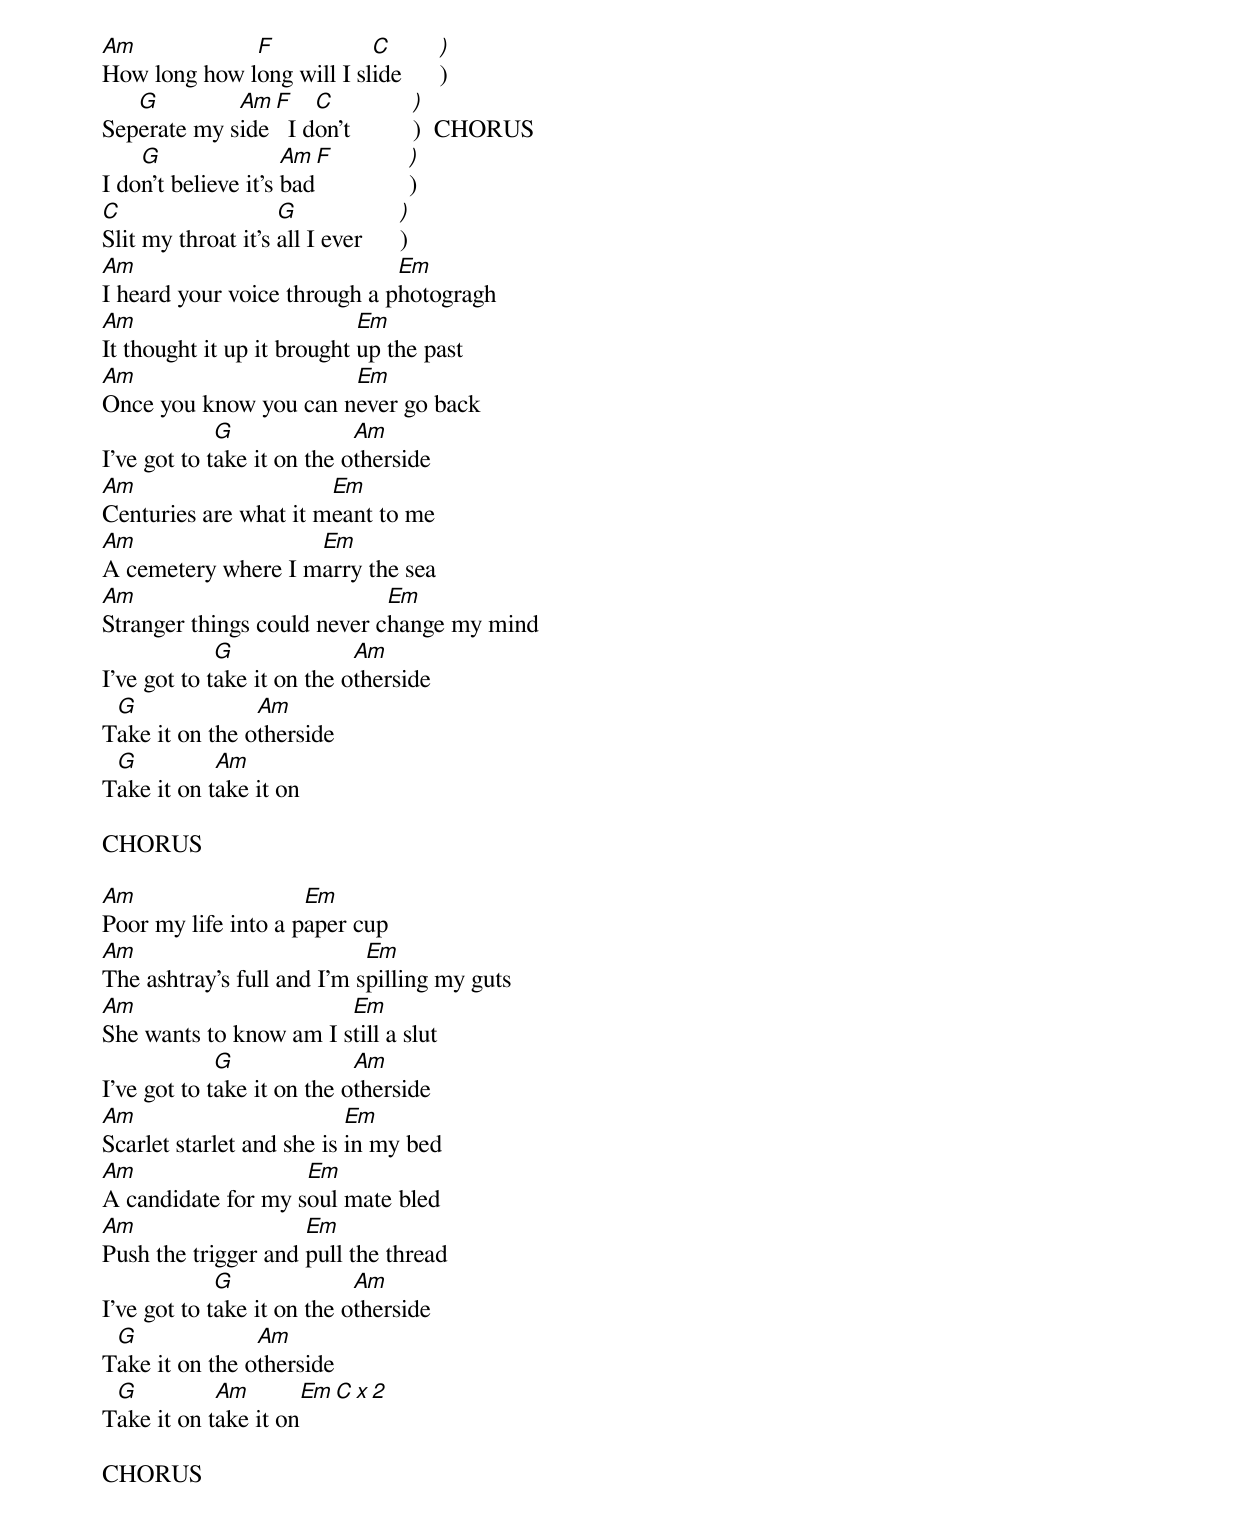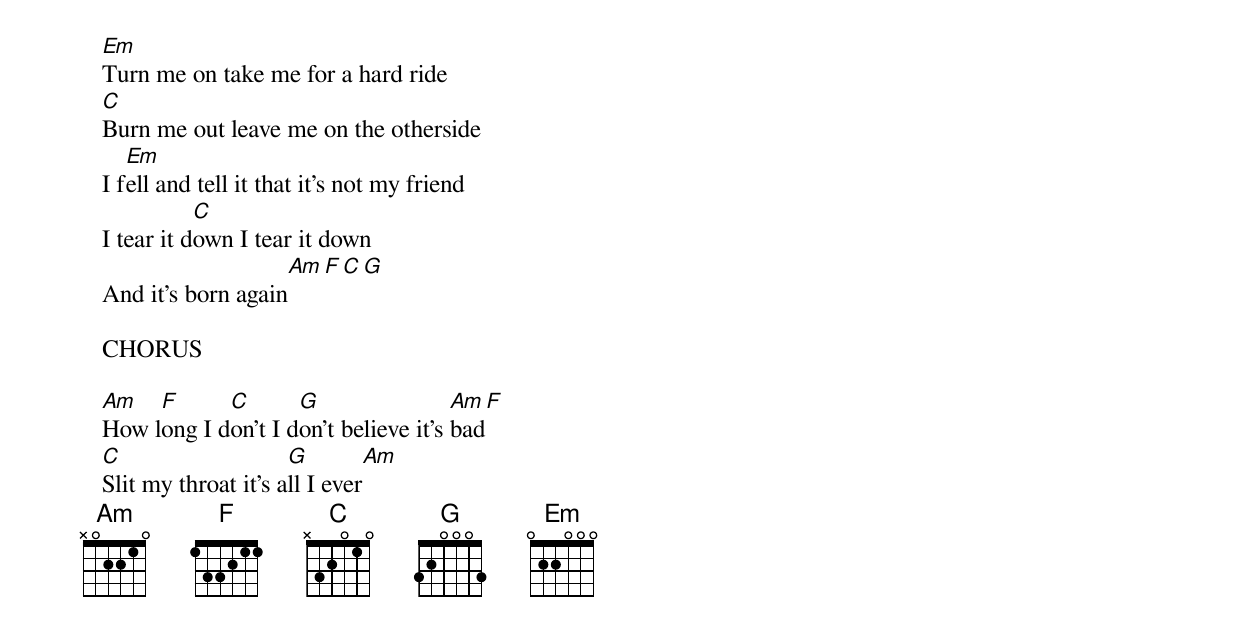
   Am            F            C        )
   How long how long will I slide      )
      G         Am  F    C             )
   Seperate my side   I don't          )  CHORUS
       G                Am F           )
   I don't believe it's bad            )
   C                   G               )
   Slit my throat it's all I ever      )
   Am                            Em
   I heard your voice through a photogragh
   Am                          Em
   It thought it up it brought up the past
   Am                     Em
   Once you know you can never go back
                G              Am
   I've got to take it on the otherside
   Am                     Em
   Centuries are what it meant to me
   Am                  Em
   A cemetery where I marry the sea
   Am                           Em
   Stranger things could never change my mind
                G              Am
   I've got to take it on the otherside
    G              Am
   Take it on the otherside
    G          Am
   Take it on take it on

   CHORUS

   Am                   Em
   Poor my life into a paper cup
   Am                          Em
   The ashtray's full and I'm spilling my guts
   Am                      Em
   She wants to know am I still a slut
                G              Am
   I've got to take it on the otherside
   Am                         Em
   Scarlet starlet and she is in my bed
   Am                  Em
   A candidate for my soul mate bled
   Am                   Em
   Push the trigger and pull the thread
                G              Am
   I've got to take it on the otherside
    G              Am
   Take it on the otherside
    G          Am        Em C x 2
   Take it on take it on

   CHORUS

   Em
   Turn me on take me for a hard ride
   C
   Burn me out leave me on the otherside
      Em
   I fell and tell it that it's not my friend
              C
   I tear it down I tear it down
                       Am F C G
   And it's born again

   CHORUS

   Am   F      C       G                 Am  F
   How long I don't I don't believe it's bad
   C                    G          Am
   Slit my throat it's all I ever
